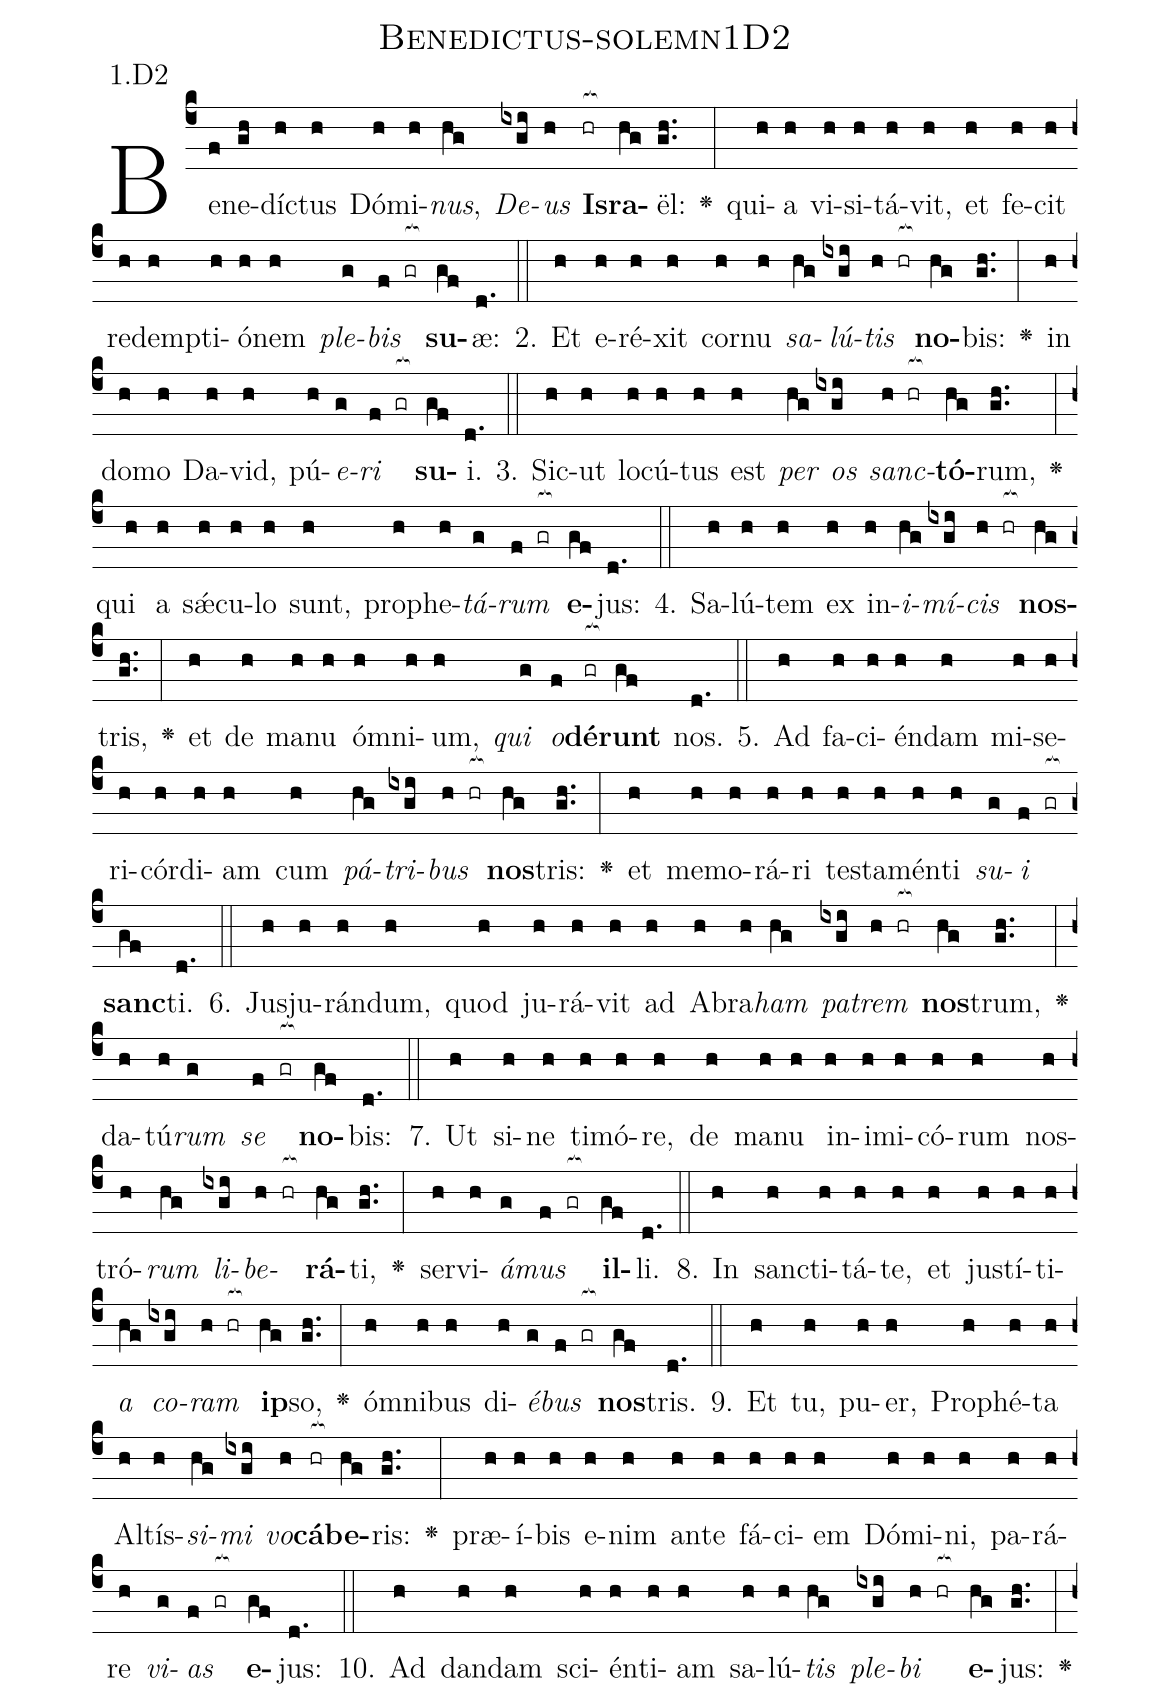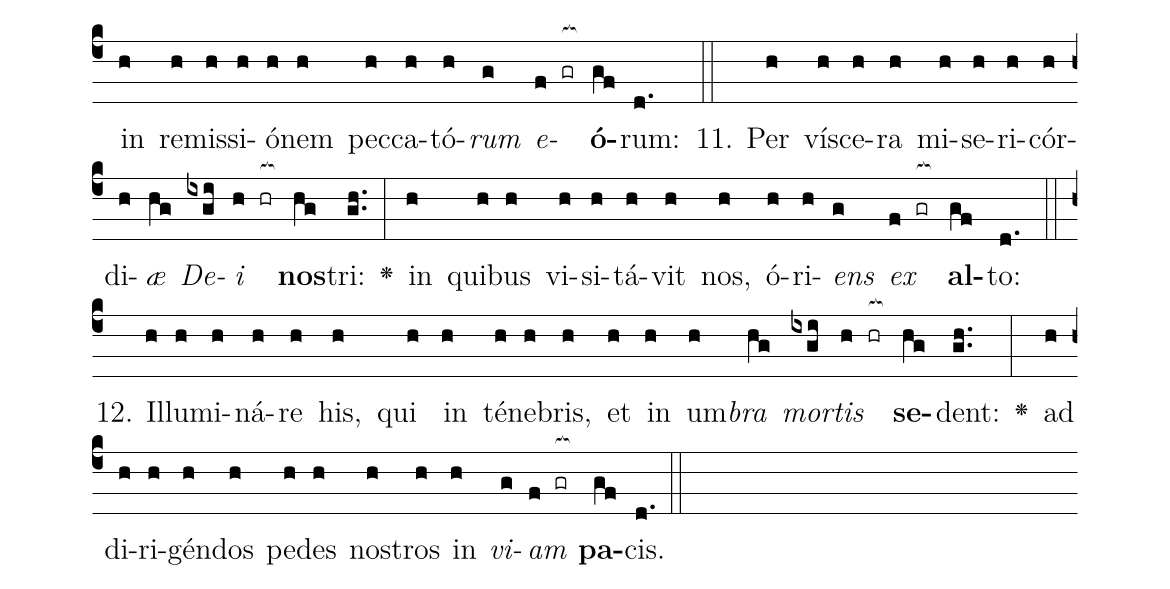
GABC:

name: Benedictus-solemn1D2;
annotation: 1.D2;
%%
(c4)Be(f)ne(gh)díc(h)tus(h) Dó(h)mi(h)<i>nus</i>,(hg) <i>De</i>(ixgi)<i>us</i>(h) <b>Is</b>(hr[ocb:1{])<b>ra</b>(hg[ocb:0}])ël:(gh..) <v>\greheightstar</v>(:) qui(h)a(h) vi(h)si(h)tá(h)vit,(h) et(h) fe(h)cit(h) red(h)emp(h)ti(h)ó(h)nem(h) <i>ple</i>(g)<i>bis</i>(f gr[ocb:1{]) <b>su</b>(gf[ocb:0}])æ:(d.) (::)
2. Et(h) e(h)ré(h)xit(h) cor(h)nu(h) <i>sa</i>(hg)<i>lú</i>(ixgi)<i>tis</i>(h hr[ocb:1{]) <b>no</b>(hg[ocb:0}])bis:(gh..) <v>\greheightstar</v>(:) in(h) do(h)mo(h) Da(h)vid,(h) pú(h)<i>e</i>(g)<i>ri</i>(f gr[ocb:1{]) <b>su</b>(gf[ocb:0}])i.(d.) (::)
3. Sic(h)ut(h) lo(h)cú(h)tus(h) est(h) <i>per</i>(hg) <i>os</i>(ixgi) <i>sanc</i>(h hr[ocb:1{])<b>tó</b>(hg[ocb:0}])rum,(gh..) <v>\greheightstar</v>(:) qui(h) a(h) sǽ(h)cu(h)lo(h) sunt,(h) pro(h)phe(h)<i>tá</i>(g)<i>rum</i>(f gr[ocb:1{]) <b>e</b>(gf[ocb:0}])jus:(d.) (::)
4. Sa(h)lú(h)tem(h) ex(h) in(h)<i>i</i>(hg)<i>mí</i>(ixgi)<i>cis</i>(h hr[ocb:1{]) <b>nos</b>(hg[ocb:0}])tris,(gh..) <v>\greheightstar</v>(:) et(h) de(h) ma(h)nu(h) óm(h)ni(h)um,(h) <i>qui</i>(g) <i>o</i>(f)<b>dé</b>(gr[ocb:1{])<b>runt</b>(gf[ocb:0}]) nos.(d.) (::)
5. Ad(h) fa(h)ci(h)én(h)dam(h) mi(h)se(h)ri(h)cór(h)di(h)am(h) cum(h) <i>pá</i>(hg)<i>tri</i>(ixgi)<i>bus</i>(h hr[ocb:1{]) <b>nos</b>(hg[ocb:0}])tris:(gh..) <v>\greheightstar</v>(:) et(h) me(h)mo(h)rá(h)ri(h) tes(h)ta(h)mén(h)ti(h) <i>su</i>(g)<i>i</i>(f gr[ocb:1{]) <b>sanc</b>(gf[ocb:0}])ti.(d.) (::)
6. Ju(h)sju(h)rán(h)dum,(h) quod(h) ju(h)rá(h)vit(h) ad(h) A(h)bra(h)<i>ham</i>(hg) <i>pa</i>(ixgi)<i>trem</i>(h hr[ocb:1{]) <b>nos</b>(hg[ocb:0}])trum,(gh..) <v>\greheightstar</v>(:) da(h)tú(h)<i>rum</i>(g) <i>se</i>(f gr[ocb:1{]) <b>no</b>(gf[ocb:0}])bis:(d.) (::)
7. Ut(h) si(h)ne(h) ti(h)mó(h)re,(h) de(h) ma(h)nu(h) in(h)i(h)mi(h)có(h)rum(h) nos(h)tró(h)<i>rum</i>(hg) <i>li</i>(ixgi)<i>be</i>(h hr[ocb:1{])<b>rá</b>(hg[ocb:0}])ti,(gh..) <v>\greheightstar</v>(:) ser(h)vi(h)<i>á</i>(g)<i>mus</i>(f gr[ocb:1{]) <b>il</b>(gf[ocb:0}])li.(d.) (::)
8. In(h) sanc(h)ti(h)tá(h)te,(h) et(h) jus(h)tí(h)ti(h)<i>a</i>(hg) <i>co</i>(ixgi)<i>ram</i>(h hr[ocb:1{]) <b>ip</b>(hg[ocb:0}])so,(gh..) <v>\greheightstar</v>(:) óm(h)ni(h)bus(h) di(h)<i>é</i>(g)<i>bus</i>(f gr[ocb:1{]) <b>nos</b>(gf[ocb:0}])tris.(d.) (::)
9. Et(h) tu,(h) pu(h)er,(h) Pro(h)phé(h)ta(h) Al(h)tís(h)<i>si</i>(hg)<i>mi</i>(ixgi) <i>vo</i>(h)<b>cá</b>(hr[ocb:1{])<b>be</b>(hg[ocb:0}])ris:(gh..) <v>\greheightstar</v>(:) præ(h)í(h)bis(h) e(h)nim(h) an(h)te(h) fá(h)ci(h)em(h) Dó(h)mi(h)ni,(h) pa(h)rá(h)re(h) <i>vi</i>(g)<i>as</i>(f gr[ocb:1{]) <b>e</b>(gf[ocb:0}])jus:(d.) (::)
10. Ad(h) dan(h)dam(h) sci(h)én(h)ti(h)am(h) sa(h)lú(h)<i>tis</i>(hg) <i>ple</i>(ixgi)<i>bi</i>(h hr[ocb:1{]) <b>e</b>(hg[ocb:0}])jus:(gh..) <v>\greheightstar</v>(:) in(h) re(h)mis(h)si(h)ó(h)nem(h) pec(h)ca(h)tó(h)<i>rum</i>(g) <i>e</i>(f gr[ocb:1{])<b>ó</b>(gf[ocb:0}])rum:(d.) (::)
11. Per(h) ví(h)sce(h)ra(h) mi(h)se(h)ri(h)cór(h)di(h)<i>æ</i>(hg) <i>De</i>(ixgi)<i>i</i>(h hr[ocb:1{]) <b>nos</b>(hg[ocb:0}])tri:(gh..) <v>\greheightstar</v>(:) in(h) qui(h)bus(h) vi(h)si(h)tá(h)vit(h) nos,(h) ó(h)ri(h)<i>ens</i>(g) <i>ex</i>(f gr[ocb:1{]) <b>al</b>(gf[ocb:0}])to:(d.) (::)
12. Il(h)lu(h)mi(h)ná(h)re(h) his,(h) qui(h) in(h) té(h)ne(h)bris,(h) et(h) in(h) um(h)<i>bra</i>(hg) <i>mor</i>(ixgi)<i>tis</i>(h hr[ocb:1{]) <b>se</b>(hg[ocb:0}])dent:(gh..) <v>\greheightstar</v>(:) ad(h) di(h)ri(h)gén(h)dos(h) pe(h)des(h) nos(h)tros(h) in(h) <i>vi</i>(g)<i>am</i>(f gr[ocb:1{]) <b>pa</b>(gf[ocb:0}])cis.(d.) (::)
